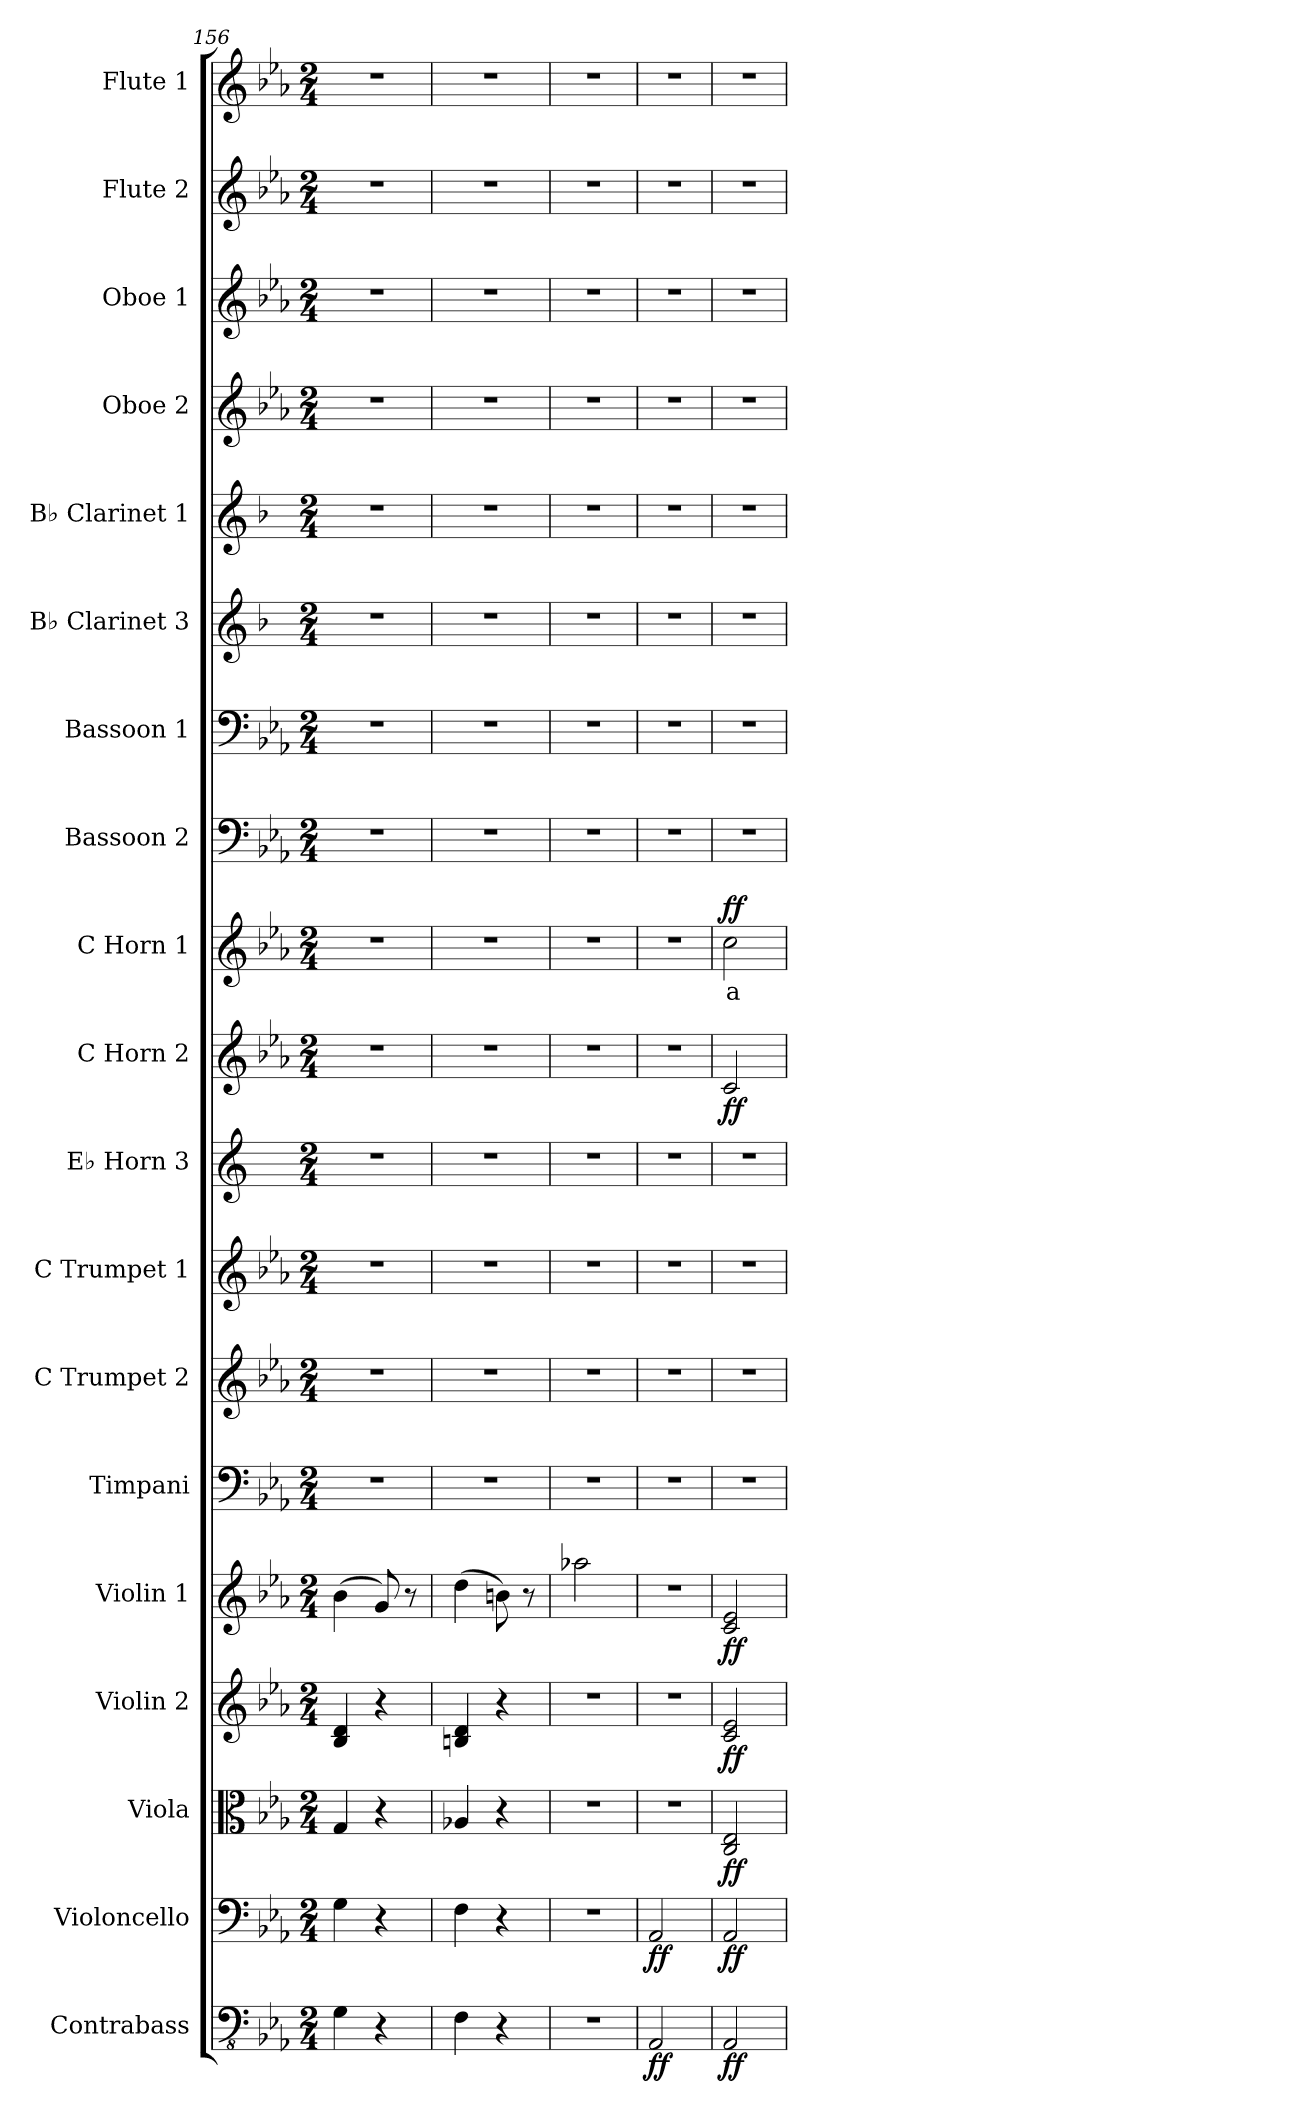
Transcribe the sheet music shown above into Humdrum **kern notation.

**kern	**dynam	**kern	**dynam	**kern	**dynam	**kern	**dynam	**kern	**dynam	**kern	**kern	**kern	**kern	**kern	**dynam	**kern	**text	**dynam	**kern	**kern	**kern	**kern	**kern	**kern	**kern	**kern
*part19	*part19	*part18	*part18	*part17	*part17	*part16	*part16	*part15	*part15	*part14	*part13	*part12	*part11	*part10	*part10	*part9	*part9	*part9	*part8	*part7	*part6	*part5	*part4	*part3	*part2	*part1
*staff19	*staff19	*staff18	*staff18	*staff17	*staff17	*staff16	*staff16	*staff15	*staff15	*staff14	*staff13	*staff12	*staff11	*staff10	*staff10	*staff9	*staff9	*staff9	*staff8	*staff7	*staff6	*staff5	*staff4	*staff3	*staff2	*staff1
*I"Contrabass	*	*I"Violoncello	*	*I"Viola	*	*I"Violin 2	*	*I"Violin 1	*	*I"Timpani	*I"C Trumpet 2	*I"C Trumpet 1	*I"E♭ Horn 3	*I"C Horn 2	*	*I"C Horn 1	*	*	*I"Bassoon 2	*I"Bassoon 1	*I"B♭ Clarinet 3	*I"B♭ Clarinet 1	*I"Oboe 2	*I"Oboe 1	*I"Flute 2	*I"Flute 1
*I'Cb	*	*I'Vc	*	*I'Vla	*	*I'Vln 2	*	*I'Vln 1	*	*I'Timp	*I'Tpt 2	*I'Tpt 1	*I'Hn 3	*I'Hn 2	*	*I'Hn 1	*	*	*I'Bsn 2	*I'Bsn 1	*I'Cl 2	*I'Cl 1	*I'Ob 2	*I'Ob 1	*I'Fl 2	*I'Fl 1
*clefFv4	*	*clefF4	*	*clefC3	*	*clefG2	*	*clefG2	*	*clefF4	*clefG2	*clefG2	*clefG2	*clefG2	*	*clefG2	*	*	*clefF4	*clefF4	*clefG2	*clefG2	*clefG2	*clefG2	*clefG2	*clefG2
*	*	*	*	*	*	*	*	*	*	*	*	*	*ITrd5c9	*ITrd7c12	*	*ITrd7c12	*	*	*	*	*ITrd1c2	*ITrd1c2	*	*	*	*
*k[b-e-a-]	*	*k[b-e-a-]	*	*k[b-e-a-]	*	*k[b-e-a-]	*	*k[b-e-a-]	*	*k[b-e-a-]	*k[b-e-a-]	*k[b-e-a-]	*k[b-e-a-]	*k[b-e-a-]	*	*k[b-e-a-]	*	*	*k[b-e-a-]	*k[b-e-a-]	*k[b-e-a-]	*k[b-e-a-]	*k[b-e-a-]	*k[b-e-a-]	*k[b-e-a-]	*k[b-e-a-]
*M2/4	*	*M2/4	*	*M2/4	*	*M2/4	*	*M2/4	*	*M2/4	*M2/4	*M2/4	*M2/4	*M2/4	*	*M2/4	*	*	*M2/4	*M2/4	*M2/4	*M2/4	*M2/4	*M2/4	*M2/4	*M2/4
=156	=156	=156	=156	=156	=156	=156	=156	=156	=156	=156	=156	=156	=156	=156	=156	=156	=156	=156	=156	=156	=156	=156	=156	=156	=156	=156
4GG\	.	4G\	.	4G/	.	4B-/ 4d/	.	(>4b-\	.	2r	2r	2r	2r	2r	.	2r	.	.	2r	2r	2r	2r	2r	2r	2r	2r
4r	.	4r	.	4r	.	4r	.	8g/)	.	.	.	.	.	.	.	.	.	.	.	.	.	.	.	.	.	.
.	.	.	.	.	.	.	.	8r	.	.	.	.	.	.	.	.	.	.	.	.	.	.	.	.	.	.
=157	=157	=157	=157	=157	=157	=157	=157	=157	=157	=157	=157	=157	=157	=157	=157	=157	=157	=157	=157	=157	=157	=157	=157	=157	=157	=157
4FF\	.	4F\	.	4A-X/	.	4Bn/ 4d/	.	(>4dd\	.	2r	2r	2r	2r	2r	.	2r	.	.	2r	2r	2r	2r	2r	2r	2r	2r
4r	.	4r	.	4r	.	4r	.	8bn\)	.	.	.	.	.	.	.	.	.	.	.	.	.	.	.	.	.	.
.	.	.	.	.	.	.	.	8r	.	.	.	.	.	.	.	.	.	.	.	.	.	.	.	.	.	.
=158	=158	=158	=158	=158	=158	=158	=158	=158	=158	=158	=158	=158	=158	=158	=158	=158	=158	=158	=158	=158	=158	=158	=158	=158	=158	=158
2r	.	2r	.	2r	.	2r	.	2aa-X\	.	2r	2r	2r	2r	2r	.	2r	.	.	2r	2r	2r	2r	2r	2r	2r	2r
=159	=159	=159	=159	=159	=159	=159	=159	=159	=159	=159	=159	=159	=159	=159	=159	=159	=159	=159	=159	=159	=159	=159	=159	=159	=159	=159
!	!LO:DY:b	!	!LO:DY:b	!	!	!	!	!	!	!	!	!	!	!	!	!	!	!	!	!	!	!	!	!	!	!
2AAA-/	ff	2AA-/	ff	2r	.	2r	.	2r	.	2r	2r	2r	2r	2r	.	2r	.	.	2r	2r	2r	2r	2r	2r	2r	2r
=160	=160	=160	=160	=160	=160	=160	=160	=160	=160	=160	=160	=160	=160	=160	=160	=160	=160	=160	=160	=160	=160	=160	=160	=160	=160	=160
!	!LO:DY:b	!	!LO:DY:b	!	!LO:DY:b	!	!LO:DY:b	!	!LO:DY:b	!	!	!	!	!	!LO:DY:b	!	!LO:LY:b:color=#FF0000	!LO:DY:b	!	!	!	!	!	!	!	!
2AAA-/	ff	2AA-/	ff	2C/ 2E-/	ff	2c/ 2e-/	ff	2c/ 2e-/	ff	2r	2r	2r	2r	2C/	ff	2c\	a	ff	2r	2r	2r	2r	2r	2r	2r	2r
=	=	=	=	=	=	=	=	=	=	=	=	=	=	=	=	=	=	=	=	=	=	=	=	=	=	=
*-	*-	*-	*-	*-	*-	*-	*-	*-	*-	*-	*-	*-	*-	*-	*-	*-	*-	*-	*-	*-	*-	*-	*-	*-	*-	*-
